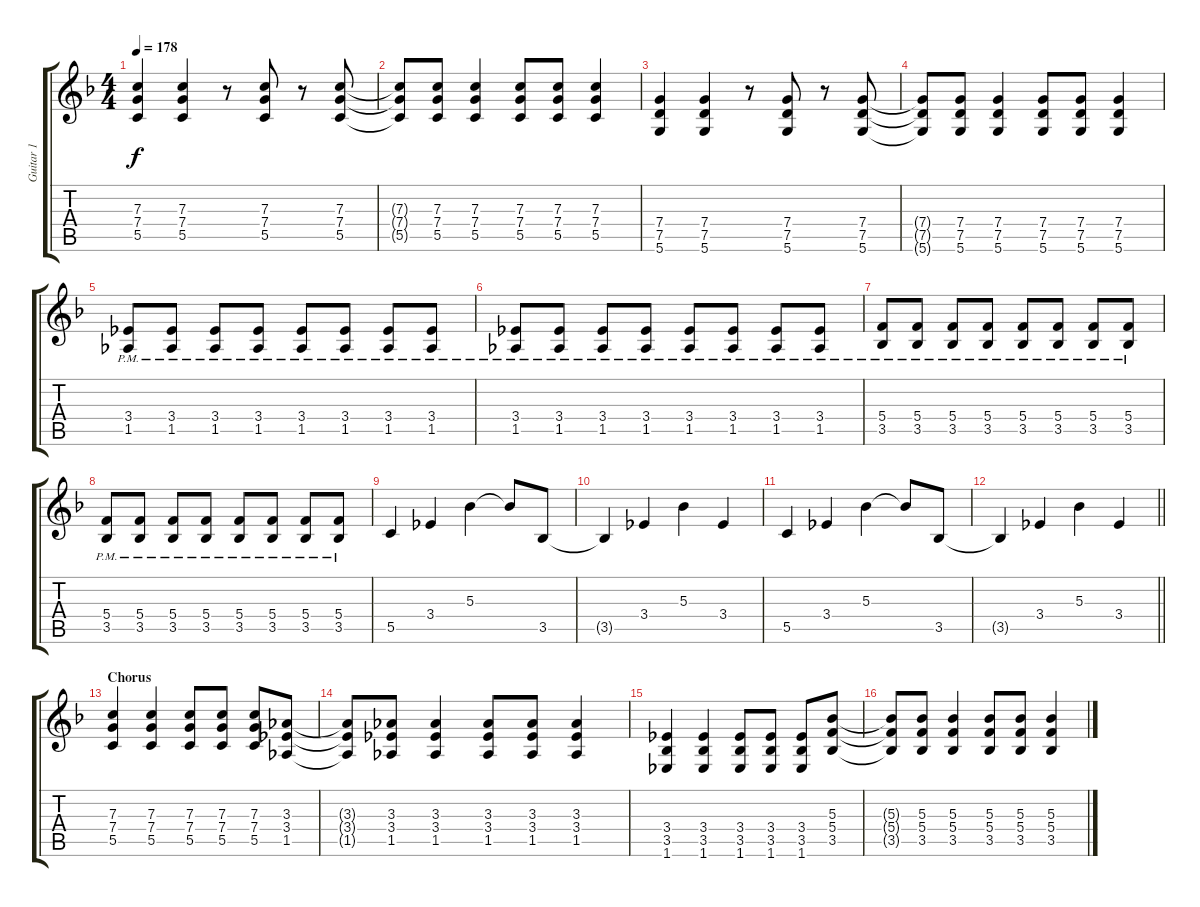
\track ("Guitar 1" "Guitar 1") {instrument electricguitarclean}
\staff {score tabs}
\tuning (D4 A3 F3 C3 G2 D2) {hide}
\ts (4 4)
\tempo 178
\clef g2
\ks f
(7.3 7.4 5.5).4{dy f} (7.3 7.4 5.5).4 r.8 (7.3 7.4 5.5).8 r.8 (7.3 7.4 5.5).8 |
(7.3{t} 7.4{t} 5.5{t}).8 (7.3 7.4 5.5).8 (7.3 7.4 5.5).4 (7.3 7.4 5.5).8 (7.3 7.4 5.5).8 (7.3 7.4 5.5).4 |
(7.4 7.5 5.6).4 (7.4 7.5 5.6).4 r.8 (7.4 7.5 5.6).8 r.8 (7.4 7.5 5.6).8 |
(7.4{t} 7.5{t} 5.6{t}).8 (7.4 7.5 5.6).8 (7.4 7.5 5.6).4 (7.4 7.5 5.6).8 (7.4 7.5 5.6).8 (7.4 7.5 5.6).4 |
(3.4{pm} 1.5{pm}).8 (3.4{pm} 1.5{pm}).8 (3.4{pm} 1.5{pm}).8 (3.4{pm} 1.5{pm}).8 (3.4{pm} 1.5{pm}).8 (3.4{pm} 1.5{pm}).8 (3.4{pm} 1.5{pm}).8 (3.4{pm} 1.5{pm}).8 |
(3.4{pm} 1.5{pm}).8 (3.4{pm} 1.5{pm}).8 (3.4{pm} 1.5{pm}).8 (3.4{pm} 1.5{pm}).8 (3.4{pm} 1.5{pm}).8 (3.4{pm} 1.5{pm}).8 (3.4{pm} 1.5{pm}).8 (3.4{pm} 1.5{pm}).8 |
(5.4{pm} 3.5{pm}).8 (5.4{pm} 3.5{pm}).8 (5.4{pm} 3.5{pm}).8 (5.4{pm} 3.5{pm}).8 (5.4{pm} 3.5{pm}).8 (5.4{pm} 3.5{pm}).8 (5.4{pm} 3.5{pm}).8 (5.4{pm} 3.5{pm}).8 |
(5.4{pm} 3.5{pm}).8 (5.4{pm} 3.5{pm}).8 (5.4{pm} 3.5{pm}).8 (5.4{pm} 3.5{pm}).8 (5.4{pm} 3.5{pm}).8 (5.4{pm} 3.5{pm}).8 (5.4{pm} 3.5{pm}).8 (5.4{pm} 3.5{pm}).8 |
5.5.4{instrument electricguitarclean} 3.4.4 5.3.4 5.3{t}.8 3.5.8 |
3.5{t}.4 3.4.4 5.3.4 3.4.4 |
5.5.4 3.4.4 5.3.4 5.3{t}.8 3.5.8 |
\barLineRight lightlight
3.5{t}.4 3.4.4 5.3.4 3.4.4 |
\section ("" "Chorus")
(7.3 7.4 5.5).4{instrument distortionguitar} (7.3 7.4 5.5).4 (7.3 7.4 5.5).8 (7.3 7.4 5.5).8 (7.3 7.4 5.5).8 (3.3 3.4 1.5).8 |
(3.3{t} 3.4{t} 1.5{t}).8 (3.3 3.4 1.5).8 (3.3 3.4 1.5).4 (3.3 3.4 1.5).8 (3.3 3.4 1.5).8 (3.3 3.4 1.5).4 |
(3.4 3.5 1.6).4 (3.4 3.5 1.6).4 (3.4 3.5 1.6).8 (3.4 3.5 1.6).8 (3.4 3.5 1.6).8 (5.3 5.4 3.5).8 |
(5.3{t} 5.4{t} 3.5{t}).8 (5.3 5.4 3.5).8 (5.3 5.4 3.5).4 (5.3 5.4 3.5).8 (5.3 5.4 3.5).8 (5.3 5.4 3.5).4
